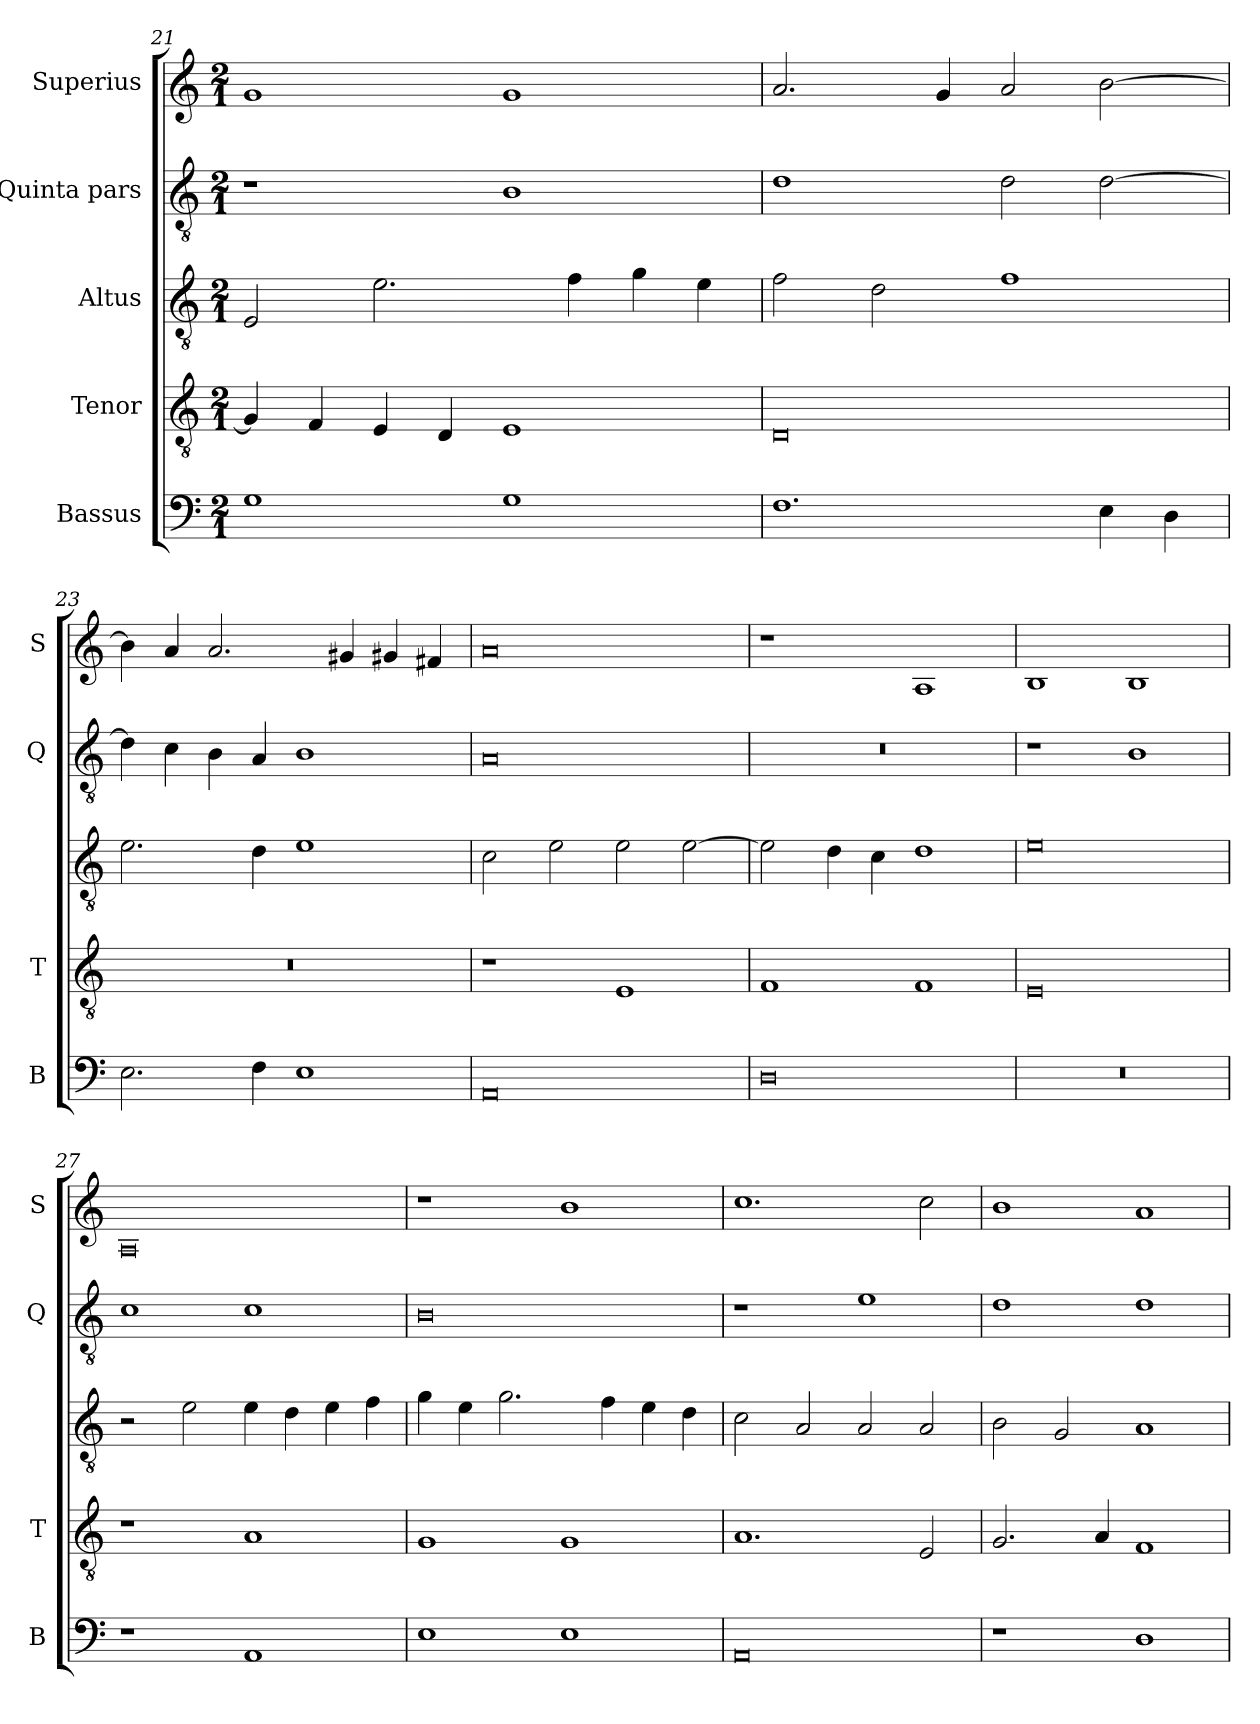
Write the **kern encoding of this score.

**kern	**kern	**kern	**kern	**kern
*part5	*part4	*part3	*part2	*part1
*staff5	*staff4	*staff3	*staff2	*staff1
*I"Bassus	*I"Tenor	*I"Altus	*I"Quinta pars	*I"Superius
*I'B	*I'T	*	*I'Q	*I'S
*clefF4	*clefGv2	*clefGv2	*clefGv2	*clefG2
*k[]	*k[]	*k[]	*k[]	*k[]
*M2/1	*M2/1	*M2/1	*M2/1	*M2/1
=21	=21	=21	=21	=21
1G	4G]	2E/	1r	1g
.	4F	.	.	.
.	4E	2.e\	.	.
.	4D	.	.	.
1G	1E	.	1B	1g
.	.	4f\	.	.
.	.	4g\	.	.
.	.	4e\	.	.
=22	=22	=22	=22	=22
1.F	0D	2f\	1d	2.a/
.	.	2d\	.	.
.	.	.	.	4g/
.	.	1f	2d\	2a/
4E\	.	.	[2d\	[2b\
4D\	.	.	.	.
=23	=23	=23	=23	=23
2.E\	0r	2.e\	4d\]	4b\]
.	.	.	4c\	4a/
.	.	.	4B\	2.a/
4F\	.	4d\	4A/	.
1E	.	1e	1B	.
.	.	.	.	4g#X/
.	.	.	.	4g#X/
.	.	.	.	4f#X/
=24	=24	=24	=24	=24
0AA	1r	2c\	0A	0a
.	.	2e\	.	.
.	1E	2e\	.	.
.	.	[2e\	.	.
=25	=25	=25	=25	=25
0D	1F	2e\]	0r	1r
.	.	4d\	.	.
.	.	4c\	.	.
.	1F	1d	.	1A
=26	=26	=26	=26	=26
0r	0E	0e	1r	1B
.	.	.	1B	1B
=27	=27	=27	=27	=27
1r	1r	2r	1c	0A
.	.	2e\	.	.
1AA	1A	4e\	1c	.
.	.	4d\	.	.
.	.	4e\	.	.
.	.	4f\	.	.
=28	=28	=28	=28	=28
1E	1G	4g\	0B	1r
.	.	4e\	.	.
.	.	2.g\	.	.
1E	1G	.	.	1b
.	.	4f\	.	.
.	.	4e\	.	.
.	.	4d\	.	.
=29	=29	=29	=29	=29
0AA	1.A	2c\	1r	1.cc
.	.	2A/	.	.
.	.	2A/	1e	.
.	2E	2A/	.	2cc\
=30	=30	=30	=30	=30
1r	2.G	2B\	1d	1b
.	.	2G/	.	.
.	4A	.	.	.
1D	1F	1A	1d	1a
=	=	=	=	=
*-	*-	*-	*-	*-
